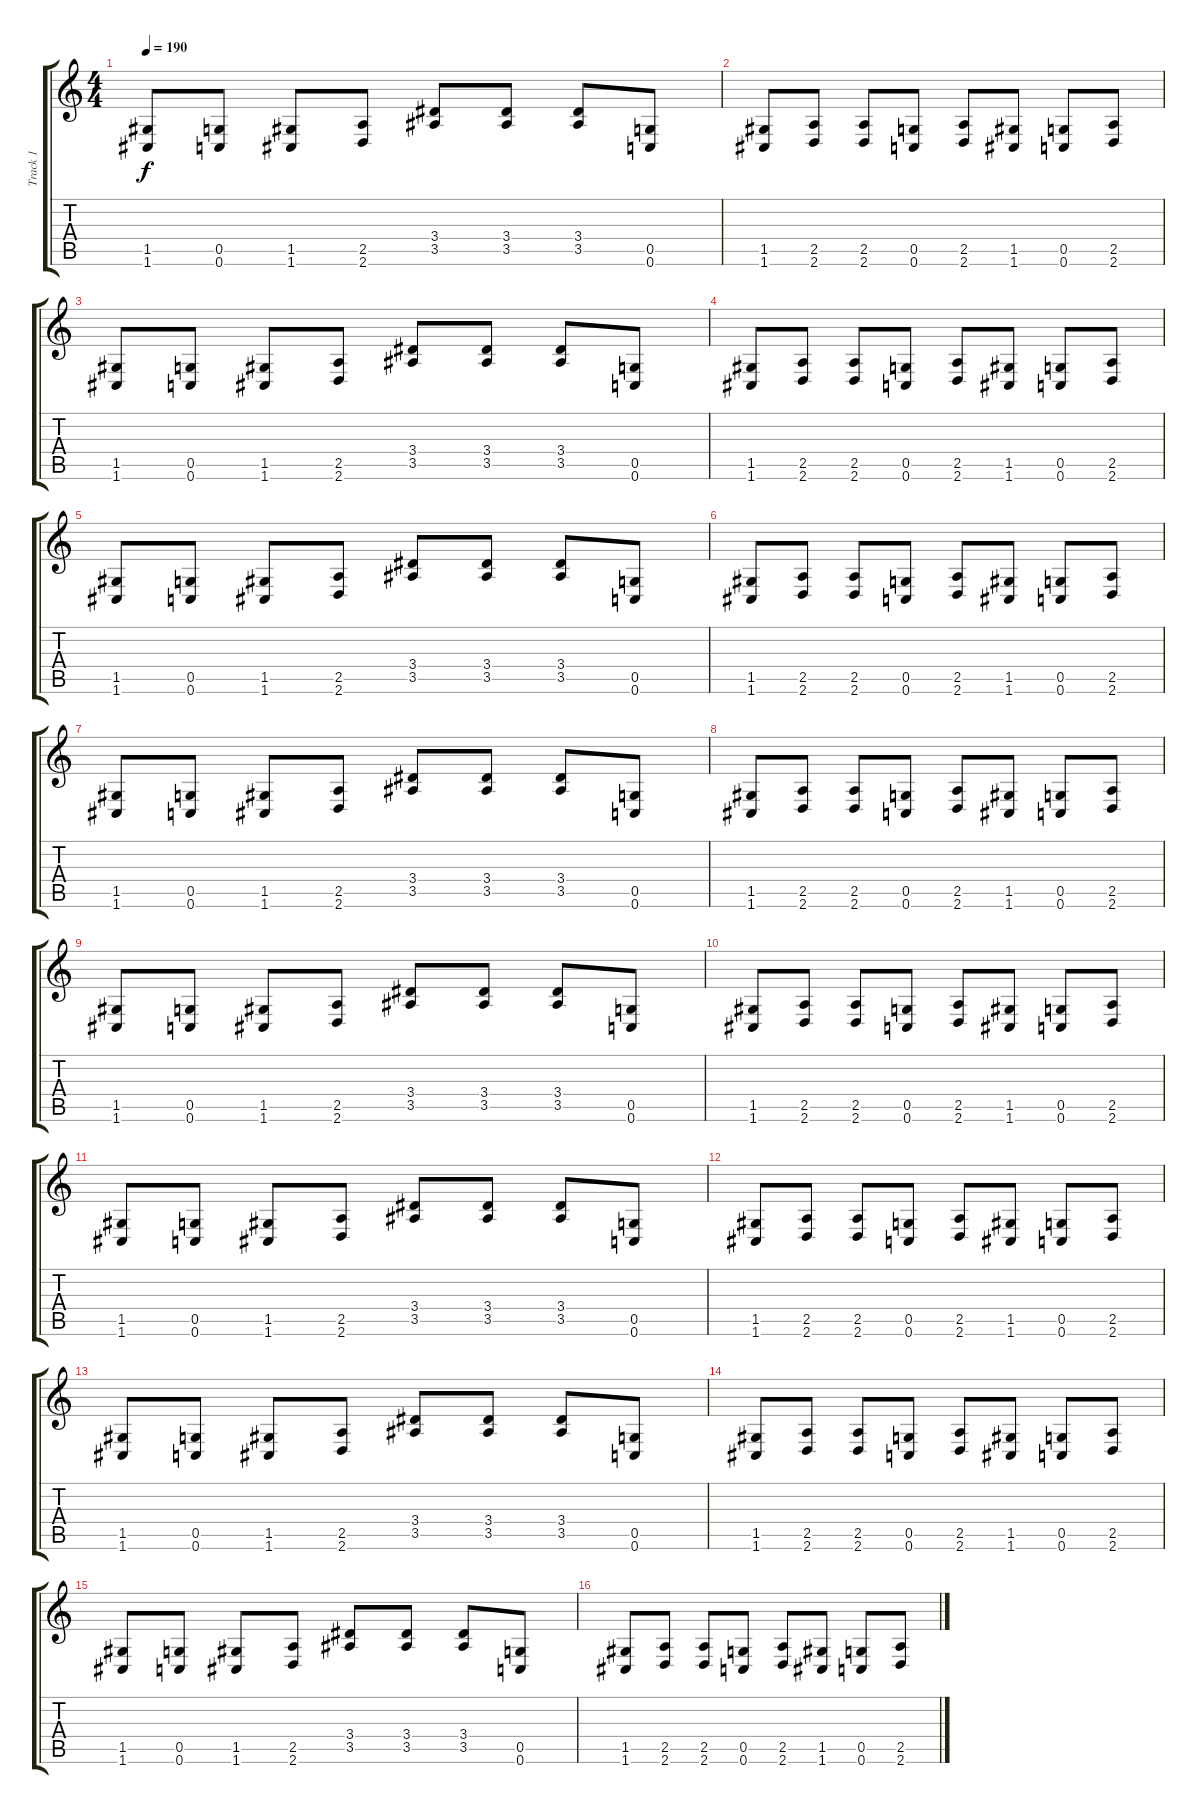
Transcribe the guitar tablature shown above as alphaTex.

\track ("Track 1" "Track 1") {instrument distortionguitar}
\staff {score tabs}
\tuning (D4 A3 F3 C3 G2 C2) {hide}
\ts (4 4)
\tempo 190
\clef g2
\ks c
(1.5 1.6).8{dy f} (0.5 0.6).8 (1.5 1.6).8 (2.5 2.6).8 (3.4 3.5).8 (3.4 3.5).8 (3.4 3.5).8 (0.5 0.6).8 |
(1.5 1.6).8 (2.5 2.6).8 (2.5 2.6).8 (0.5 0.6).8 (2.5 2.6).8 (1.5 1.6).8 (0.5 0.6).8 (2.5 2.6).8 |
(1.5 1.6).8 (0.5 0.6).8 (1.5 1.6).8 (2.5 2.6).8 (3.4 3.5).8 (3.4 3.5).8 (3.4 3.5).8 (0.5 0.6).8 |
(1.5 1.6).8 (2.5 2.6).8 (2.5 2.6).8 (0.5 0.6).8 (2.5 2.6).8 (1.5 1.6).8 (0.5 0.6).8 (2.5 2.6).8 |
(1.5 1.6).8 (0.5 0.6).8 (1.5 1.6).8 (2.5 2.6).8 (3.4 3.5).8 (3.4 3.5).8 (3.4 3.5).8 (0.5 0.6).8 |
(1.5 1.6).8 (2.5 2.6).8 (2.5 2.6).8 (0.5 0.6).8 (2.5 2.6).8 (1.5 1.6).8 (0.5 0.6).8 (2.5 2.6).8 |
(1.5 1.6).8 (0.5 0.6).8 (1.5 1.6).8 (2.5 2.6).8 (3.4 3.5).8 (3.4 3.5).8 (3.4 3.5).8 (0.5 0.6).8 |
(1.5 1.6).8 (2.5 2.6).8 (2.5 2.6).8 (0.5 0.6).8 (2.5 2.6).8 (1.5 1.6).8 (0.5 0.6).8 (2.5 2.6).8 |
(1.5 1.6).8 (0.5 0.6).8 (1.5 1.6).8 (2.5 2.6).8 (3.4 3.5).8 (3.4 3.5).8 (3.4 3.5).8 (0.5 0.6).8 |
(1.5 1.6).8 (2.5 2.6).8 (2.5 2.6).8 (0.5 0.6).8 (2.5 2.6).8 (1.5 1.6).8 (0.5 0.6).8 (2.5 2.6).8 |
(1.5 1.6).8 (0.5 0.6).8 (1.5 1.6).8 (2.5 2.6).8 (3.4 3.5).8 (3.4 3.5).8 (3.4 3.5).8 (0.5 0.6).8 |
(1.5 1.6).8 (2.5 2.6).8 (2.5 2.6).8 (0.5 0.6).8 (2.5 2.6).8 (1.5 1.6).8 (0.5 0.6).8 (2.5 2.6).8 |
(1.5 1.6).8 (0.5 0.6).8 (1.5 1.6).8 (2.5 2.6).8 (3.4 3.5).8 (3.4 3.5).8 (3.4 3.5).8 (0.5 0.6).8 |
(1.5 1.6).8 (2.5 2.6).8 (2.5 2.6).8 (0.5 0.6).8 (2.5 2.6).8 (1.5 1.6).8 (0.5 0.6).8 (2.5 2.6).8 |
(1.5 1.6).8 (0.5 0.6).8 (1.5 1.6).8 (2.5 2.6).8 (3.4 3.5).8 (3.4 3.5).8 (3.4 3.5).8 (0.5 0.6).8 |
(1.5 1.6).8 (2.5 2.6).8 (2.5 2.6).8 (0.5 0.6).8 (2.5 2.6).8 (1.5 1.6).8 (0.5 0.6).8 (2.5 2.6).8
